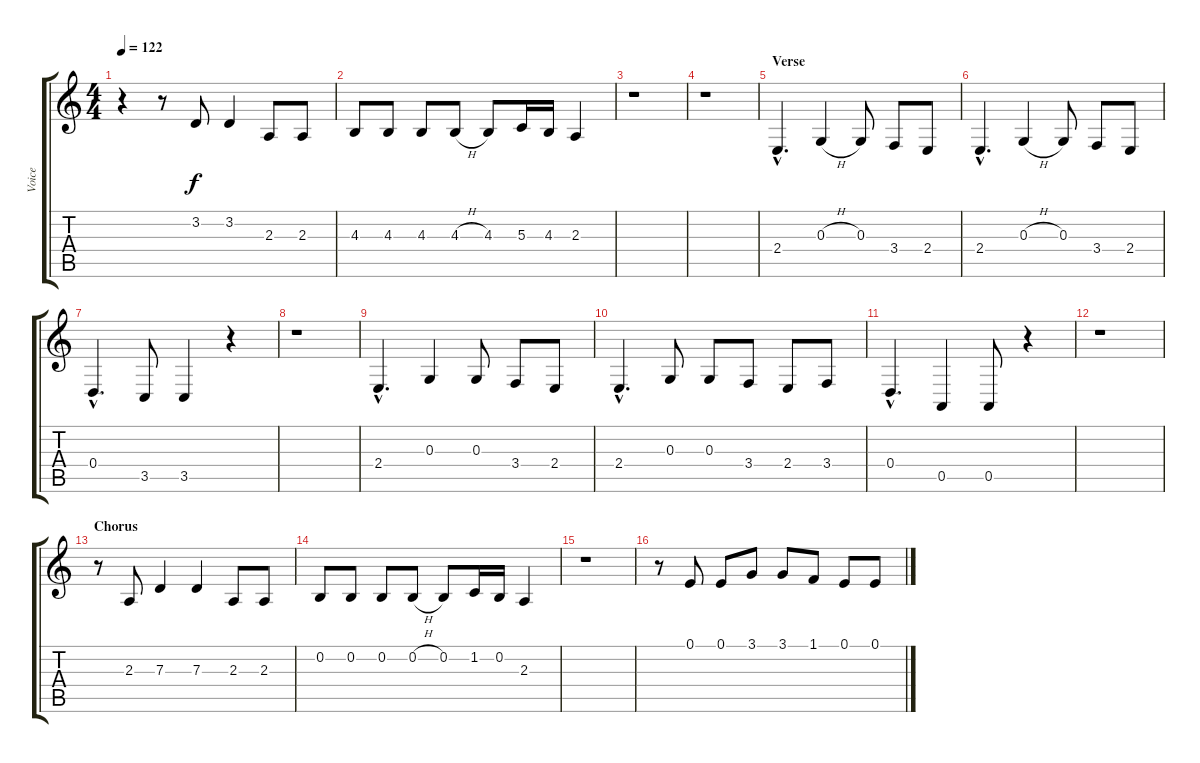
\track ("Voice" "Voice") {instrument synthbrass1}
\staff {score tabs}
\tuning (E4 B3 G3 D3 A2 E2) {hide}
\ts (4 4)
\tempo 122
\clef g2
\ks c
r.4{dy f} r.8 3.2.8 3.2.4 2.3.8 2.3.8 |
4.3.8 4.3.8 4.3.8 4.3{h}.8 4.3.8 5.3.16 4.3.16 2.3.4 |
r.1 |
r.1 |
\section ("" "Verse")
2.4{hac}.4{d} 0.3{h}.4 0.3.8 3.4.8 2.4.8 |
2.4{hac}.4{d} 0.3{h}.4 0.3.8 3.4.8 2.4.8 |
0.4{hac}.4{d} 3.5.8 3.5.4 r.4 |
r.1 |
2.4{hac}.4{d} 0.3.4 0.3.8 3.4.8 2.4.8 |
2.4{hac}.4{d} 0.3.8 0.3.8 3.4.8 2.4.8 3.4.8 |
0.4{hac}.4{d} 0.5.4 0.5.8 r.4 |
r.1 |
\section ("" "Chorus")
r.8 2.3.8 7.3.4 7.3.4 2.3.8 2.3.8 |
0.2.8 0.2.8 0.2.8 0.2{h}.8 0.2.8 1.2.16 0.2.16 2.3.4 |
r.1 |
r.8 0.1.8 0.1.8 3.1.8 3.1.8 1.1.8 0.1.8 0.1.8
